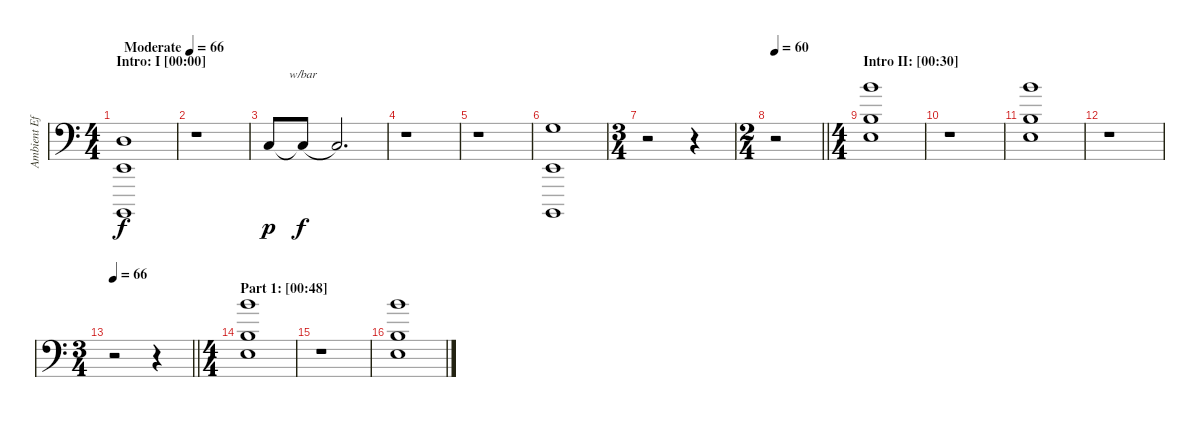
\track ("Ambient Effects" "Ambient Ef") {instrument taikodrum}
\staff {score}
\tuning (E4 B3 G3 D3 A2 E2 B0) {hide}
\ts (4 4)
\section ("" "Intro: I [00:00]")
\tempo (66 "Moderate")
\tempo 58
\tempo (66 "Moderate")
\clef f4
\ks c
(0.4 0.6 0.7).1{dy f instrument taikodrum} |
r.1 |
8.6.8{dy p balance 13 instrument voiceoohs} 8.6{t}.8{tbe (dive default 0 0 60 -4) dy f volume 4 balance 3} 8.6{t}.2{d} |
r.1 |
r.1{volume 12 balance 8 instrument taikodrum} |
(0.3 0.6 0.7).1 |
\ts (3 4)
r.2 r.4 |
\ts (2 4)
\tempo 60
\barLineRight lightlight
r.2 |
\ts (4 4)
\section ("" "Intro II: [00:30]")
(12.2 9.4 7.5).1{volume 8 instrument gunshot} |
r.1 |
(12.2 9.4 7.5).1 |
r.1 |
\ts (3 4)
\tempo 66
\barLineRight lightlight
r.2 r.4 |
\ts (4 4)
\section ("" "Part 1: [00:48]")
(12.2 9.4 7.5).1 |
r.1 |
(12.2 9.4 7.5).1
